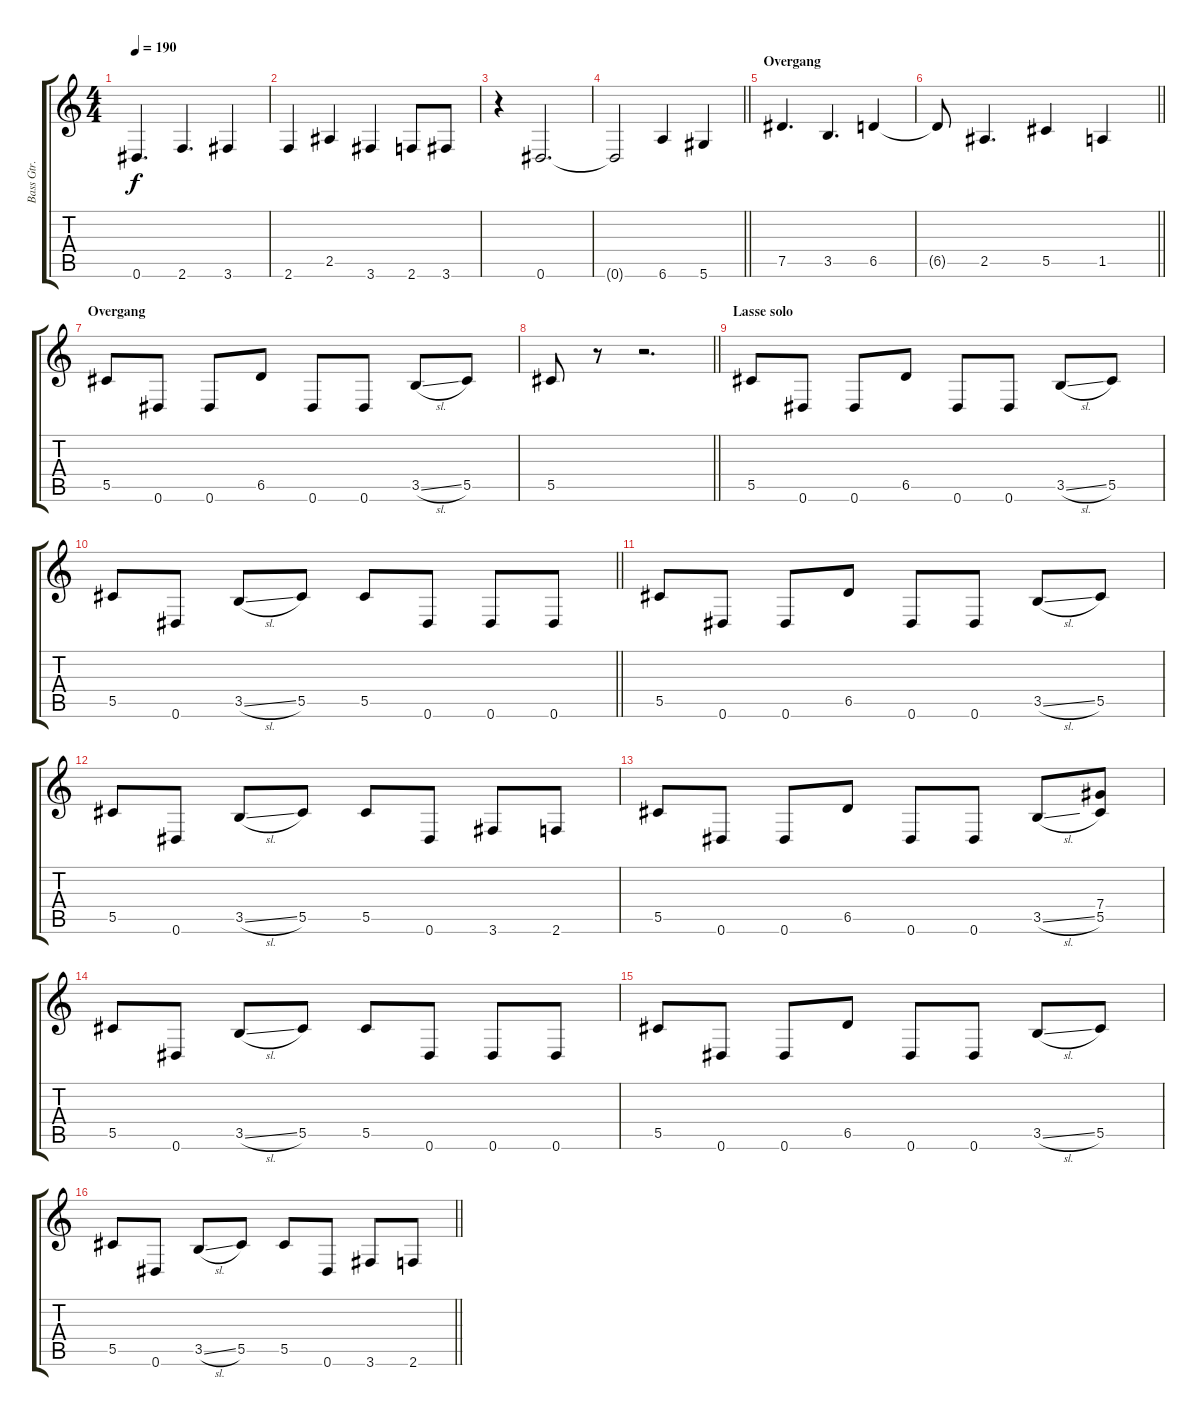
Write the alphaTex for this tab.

\track ("Bass Gtr." "Bass Gtr.") {instrument electricbassfinger}
\staff {score tabs}
\tuning (Eb4 Bb3 Gb3 Db3 Ab2 Eb2) {hide}
\ts (4 4)
\tempo 190
\clef g2
\ks c
0.6.4{d dy f} 2.6.4{d} 3.6.4 |
2.6.4 2.5.4 3.6.4 2.6.8 3.6.8 |
r.4 0.6.2{d} |
\barLineRight lightlight
0.6{t}.2 6.6.4 5.6.4 |
\section ("" "Overgang")
7.5.4{d} 3.5.4{d} 6.5.4 |
\barLineRight lightlight
6.5{t}.8 2.5.4{d} 5.5.4 1.5.4 |
\section ("" "Overgang")
5.5.8 0.6.8 0.6.8 6.5.8 0.6.8 0.6.8 3.5{sl}.8 5.5.8 |
\barLineRight lightlight
5.5.8 r.8 r.2{d} |
\section ("" "Lasse solo")
5.5.8 0.6.8 0.6.8 6.5.8 0.6.8 0.6.8 3.5{sl}.8 5.5.8 |
\barLineRight lightlight
5.5.8 0.6.8 3.5{sl}.8 5.5.8 5.5.8 0.6.8 0.6.8 0.6.8 |
5.5.8 0.6.8 0.6.8 6.5.8 0.6.8 0.6.8 3.5{sl}.8 5.5.8 |
5.5.8 0.6.8 3.5{sl}.8 5.5.8 5.5.8 0.6.8 3.6.8 2.6.8 |
5.5.8 0.6.8 0.6.8 6.5.8 0.6.8 0.6.8 3.5{sl}.8 (7.4 5.5).8 |
5.5.8 0.6.8 3.5{sl}.8 5.5.8 5.5.8 0.6.8 0.6.8 0.6.8 |
5.5.8 0.6.8 0.6.8 6.5.8 0.6.8 0.6.8 3.5{sl}.8 5.5.8 |
\barLineRight lightlight
5.5.8 0.6.8 3.5{sl}.8 5.5.8 5.5.8 0.6.8 3.6.8 2.6.8
